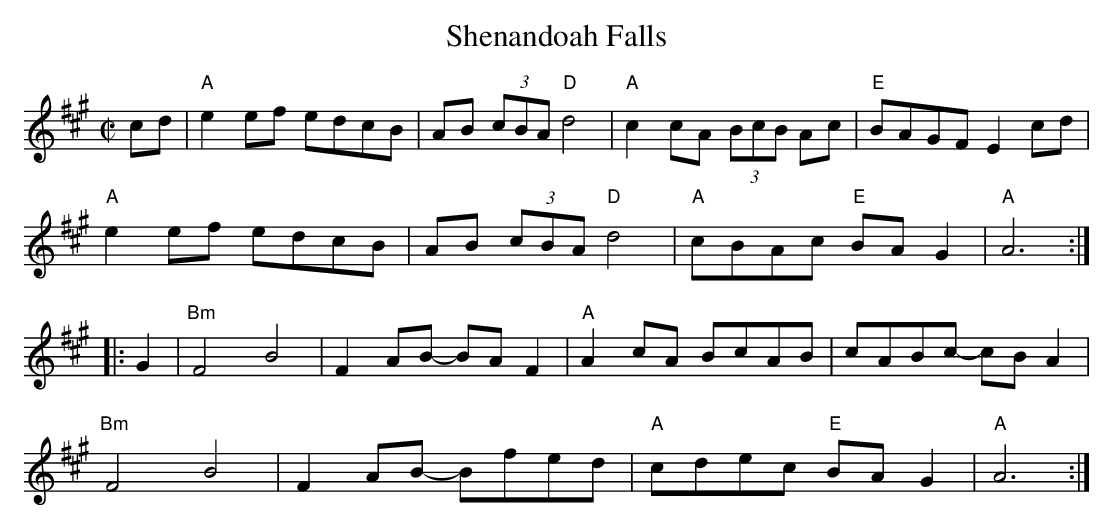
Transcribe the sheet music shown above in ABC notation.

X:1
T: Shenandoah Falls
M: C|
L: 1/8
K: A
cd |\
"A"e2ef edcB | AB (3cBA "D"d4 | "A"c2cA (3BcB Ac | "E"BAGF E2cd |
"A"e2ef edcB | AB (3cBA "D"d4 | "A"cBAc "E"BAG2 | "A"A6 :|
|: G2 |\
"Bm"F4 B4 | F2AB- BAF2 | "A"A2cA BcAB | cABc- cBA2 |
"Bm"F4 B4 | F2AB- Bfed | "A"cdec "E"BAG2 | "A"A6 :|
